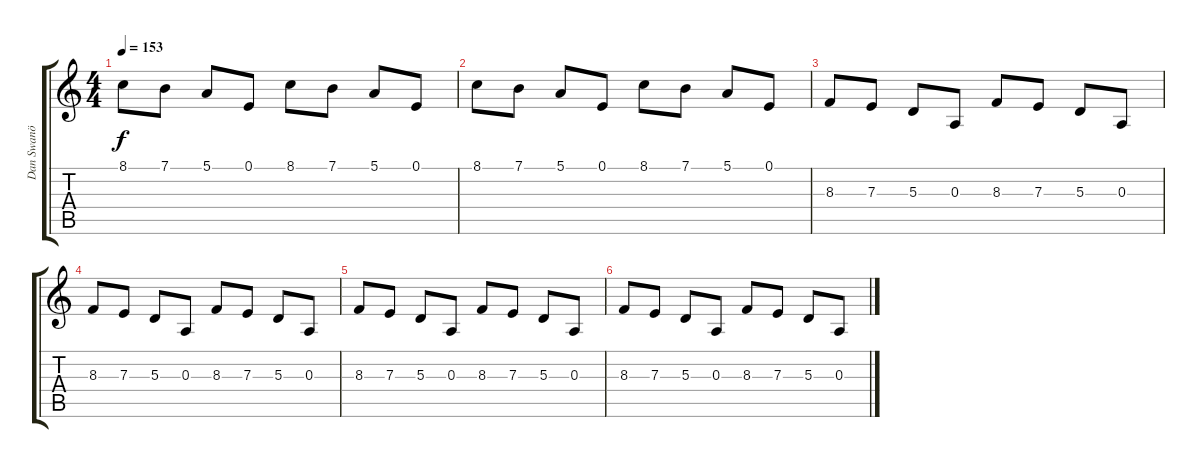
\track ("Dan Swanö synth" "Dan Swanö ") {instrument fx5brightness}
\staff {score tabs}
\tuning (E4 D4 A3 D3 A2 D2) {hide}
\ts (4 4)
\tempo 153
\clef g2
\ks c
8.1.8{dy f volume 10 instrument fx5brightness} 7.1.8 5.1.8 0.1.8 8.1.8 7.1.8 5.1.8 0.1.8 |
8.1.8{volume 10 instrument fx5brightness} 7.1.8 5.1.8 0.1.8 8.1.8 7.1.8 5.1.8 0.1.8 |
8.3.8{volume 10 instrument fx5brightness} 7.3.8 5.3.8 0.3.8 8.3.8 7.3.8 5.3.8 0.3.8 |
8.3.8{volume 10 instrument fx5brightness} 7.3.8 5.3.8 0.3.8 8.3.8 7.3.8 5.3.8 0.3.8 |
8.3.8{volume 10 instrument fx5brightness} 7.3.8 5.3.8 0.3.8 8.3.8 7.3.8 5.3.8 0.3.8 |
8.3.8{volume 10 instrument fx5brightness} 7.3.8 5.3.8 0.3.8 8.3.8 7.3.8 5.3.8 0.3.8
